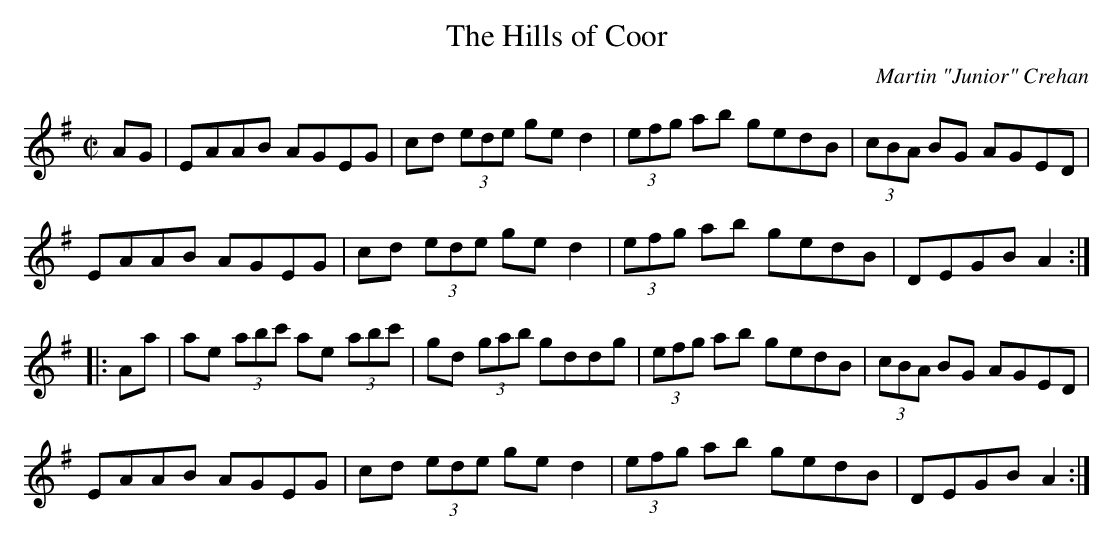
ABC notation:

X:1
T:Hills of Coor, The
C:Martin "Junior" Crehan
M:C|
K:Ador
AG|EAAB AGEG|cd (3ede ged2|(3efg ab gedB|(3cBA BG AGED|
EAAB AGEG|cd (3ede ged2|(3efg ab gedB|DEGB A2:|
|:Aa|ae (3abc' ae (3abc'|gd (3gab gddg|(3efg ab gedB|(3cBA BG AGED|
EAAB AGEG|cd (3ede ged2|(3efg ab gedB|DEGB A2:|
